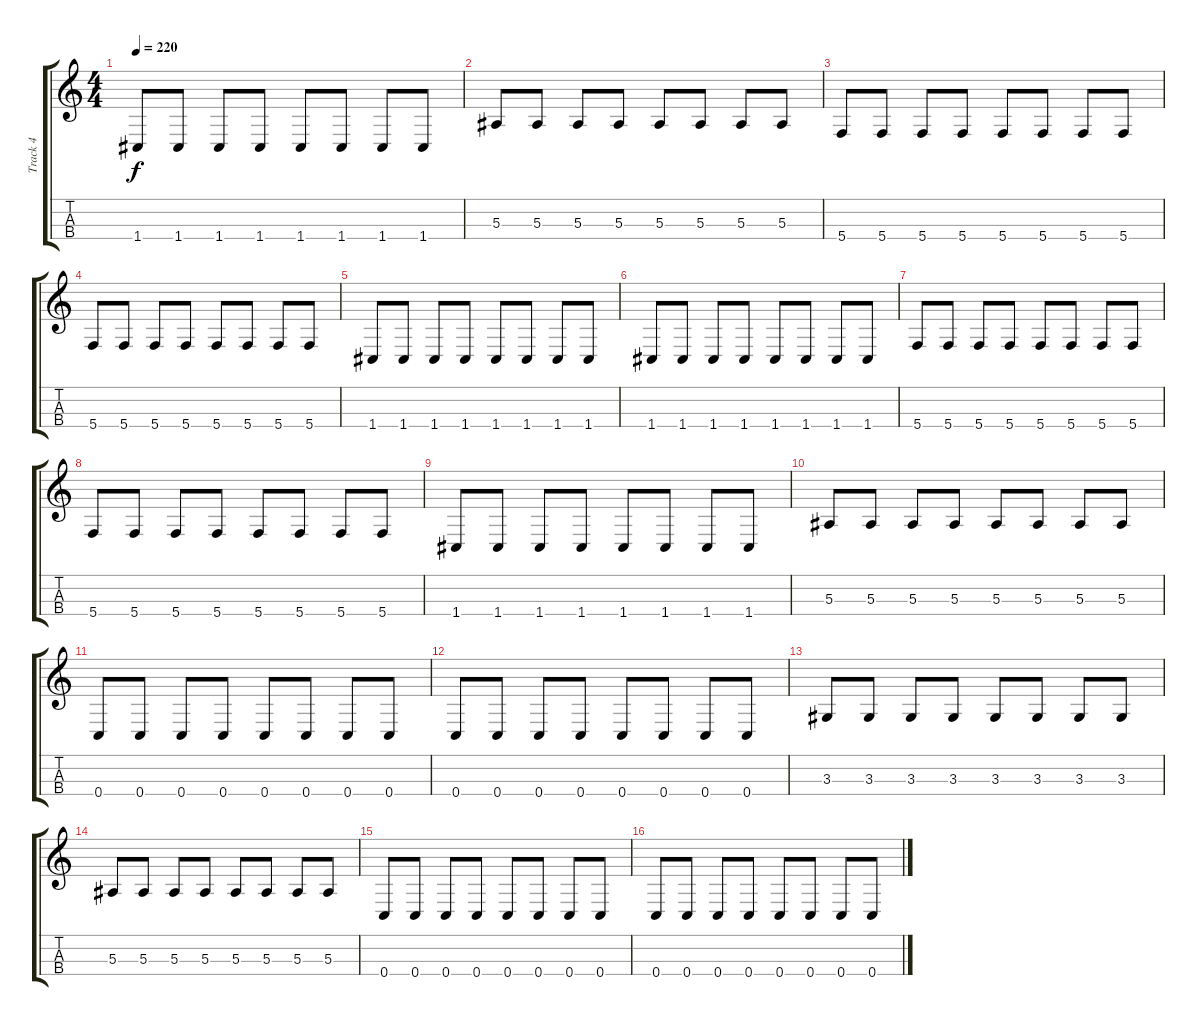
\track ("Track 4" "Track 4") {instrument electricbasspick}
\staff {score tabs}
\tuning (Eb3 Bb2 F2 C2) {hide}
\ts (4 4)
\tempo 220
\clef g2
\ks c
1.4.8{dy f} 1.4.8 1.4.8 1.4.8 1.4.8 1.4.8 1.4.8 1.4.8 |
5.3.8 5.3.8 5.3.8 5.3.8 5.3.8 5.3.8 5.3.8 5.3.8 |
5.4.8 5.4.8 5.4.8 5.4.8 5.4.8 5.4.8 5.4.8 5.4.8 |
5.4.8 5.4.8 5.4.8 5.4.8 5.4.8 5.4.8 5.4.8 5.4.8 |
1.4.8 1.4.8 1.4.8 1.4.8 1.4.8 1.4.8 1.4.8 1.4.8 |
1.4.8 1.4.8 1.4.8 1.4.8 1.4.8 1.4.8 1.4.8 1.4.8 |
5.4.8 5.4.8 5.4.8 5.4.8 5.4.8 5.4.8 5.4.8 5.4.8 |
5.4.8 5.4.8 5.4.8 5.4.8 5.4.8 5.4.8 5.4.8 5.4.8 |
1.4.8 1.4.8 1.4.8 1.4.8 1.4.8 1.4.8 1.4.8 1.4.8 |
5.3.8 5.3.8 5.3.8 5.3.8 5.3.8 5.3.8 5.3.8 5.3.8 |
0.4.8 0.4.8 0.4.8 0.4.8 0.4.8 0.4.8 0.4.8 0.4.8 |
0.4.8 0.4.8 0.4.8 0.4.8 0.4.8 0.4.8 0.4.8 0.4.8 |
3.3.8 3.3.8 3.3.8 3.3.8 3.3.8 3.3.8 3.3.8 3.3.8 |
5.3.8 5.3.8 5.3.8 5.3.8 5.3.8 5.3.8 5.3.8 5.3.8 |
0.4.8 0.4.8 0.4.8 0.4.8 0.4.8 0.4.8 0.4.8 0.4.8 |
0.4.8 0.4.8 0.4.8 0.4.8 0.4.8 0.4.8 0.4.8 0.4.8
